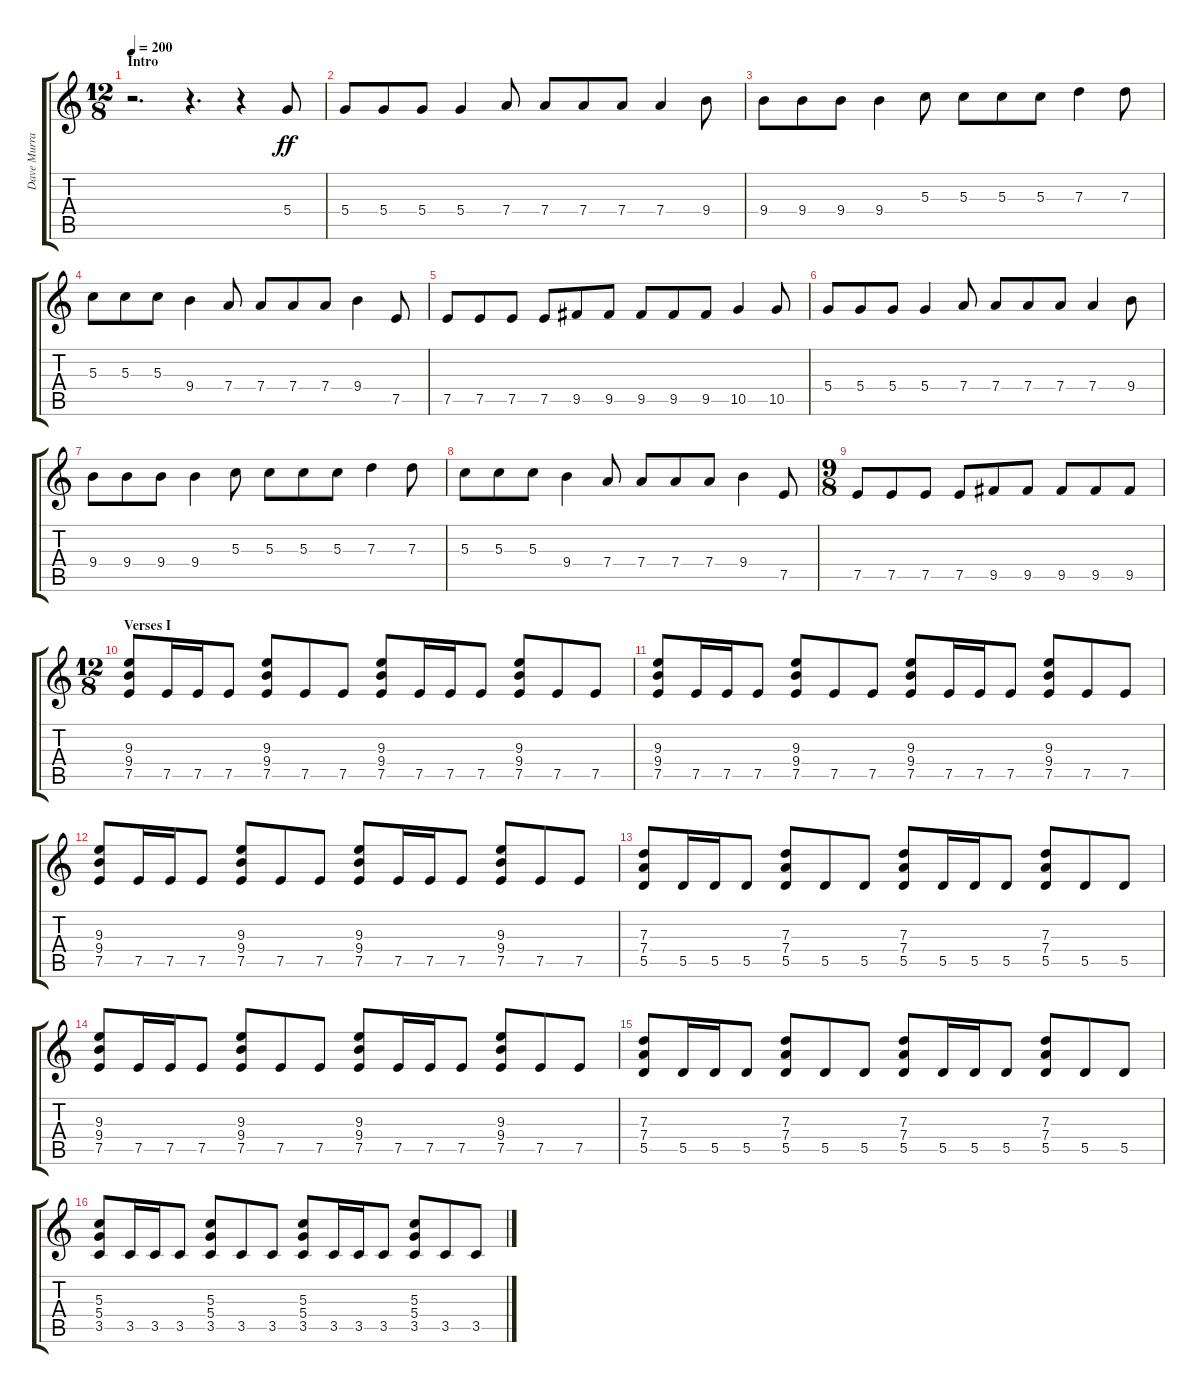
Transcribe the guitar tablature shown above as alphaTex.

\track ("Dave Murray" "Dave Murra") {instrument overdrivenguitar}
\staff {score tabs}
\tuning (E4 B3 G3 D3 A2 E2) {hide}
\ts (12 8)
\section ("" "Intro")
\tempo 200
\clef g2
\ks c
r.2{d dy ff instrument overdrivenguitar} r.4{d} r.4 5.4.8 |
5.4.8 5.4.8 5.4.8 5.4.4 7.4.8 7.4.8 7.4.8 7.4.8 7.4.4 9.4.8 |
9.4.8 9.4.8 9.4.8 9.4.4 5.3.8 5.3.8 5.3.8 5.3.8 7.3.4 7.3.8 |
5.3.8 5.3.8 5.3.8 9.4.4 7.4.8 7.4.8 7.4.8 7.4.8 9.4.4 7.5.8 |
7.5.8 7.5.8 7.5.8 7.5.8 9.5.8 9.5.8 9.5.8 9.5.8 9.5.8 10.5.4 10.5.8 |
5.4.8 5.4.8 5.4.8 5.4.4 7.4.8 7.4.8 7.4.8 7.4.8 7.4.4 9.4.8 |
9.4.8 9.4.8 9.4.8 9.4.4 5.3.8 5.3.8 5.3.8 5.3.8 7.3.4 7.3.8 |
5.3.8 5.3.8 5.3.8 9.4.4 7.4.8 7.4.8 7.4.8 7.4.8 9.4.4 7.5.8 |
\ts (9 8)
7.5.8 7.5.8 7.5.8 7.5.8 9.5.8 9.5.8 9.5.8 9.5.8 9.5.8 |
\ts (12 8)
\section ("" "Verses I")
(9.3 9.4 7.5).8 7.5.16 7.5.16 7.5.8 (9.3 9.4 7.5).8 7.5.8 7.5.8 (9.3 9.4 7.5).8 7.5.16 7.5.16 7.5.8 (9.3 9.4 7.5).8 7.5.8 7.5.8 |
(9.3 9.4 7.5).8 7.5.16 7.5.16 7.5.8 (9.3 9.4 7.5).8 7.5.8 7.5.8 (9.3 9.4 7.5).8 7.5.16 7.5.16 7.5.8 (9.3 9.4 7.5).8 7.5.8 7.5.8 |
(9.3 9.4 7.5).8 7.5.16 7.5.16 7.5.8 (9.3 9.4 7.5).8 7.5.8 7.5.8 (9.3 9.4 7.5).8 7.5.16 7.5.16 7.5.8 (9.3 9.4 7.5).8 7.5.8 7.5.8 |
(7.3 7.4 5.5).8 5.5.16 5.5.16 5.5.8 (7.3 7.4 5.5).8 5.5.8 5.5.8 (7.3 7.4 5.5).8 5.5.16 5.5.16 5.5.8 (7.3 7.4 5.5).8 5.5.8 5.5.8 |
(9.3 9.4 7.5).8 7.5.16 7.5.16 7.5.8 (9.3 9.4 7.5).8 7.5.8 7.5.8 (9.3 9.4 7.5).8 7.5.16 7.5.16 7.5.8 (9.3 9.4 7.5).8 7.5.8 7.5.8 |
(7.3 7.4 5.5).8 5.5.16 5.5.16 5.5.8 (7.3 7.4 5.5).8 5.5.8 5.5.8 (7.3 7.4 5.5).8 5.5.16 5.5.16 5.5.8 (7.3 7.4 5.5).8 5.5.8 5.5.8 |
(5.3 5.4 3.5).8 3.5.16 3.5.16 3.5.8 (5.3 5.4 3.5).8 3.5.8 3.5.8 (5.3 5.4 3.5).8 3.5.16 3.5.16 3.5.8 (5.3 5.4 3.5).8 3.5.8 3.5.8
